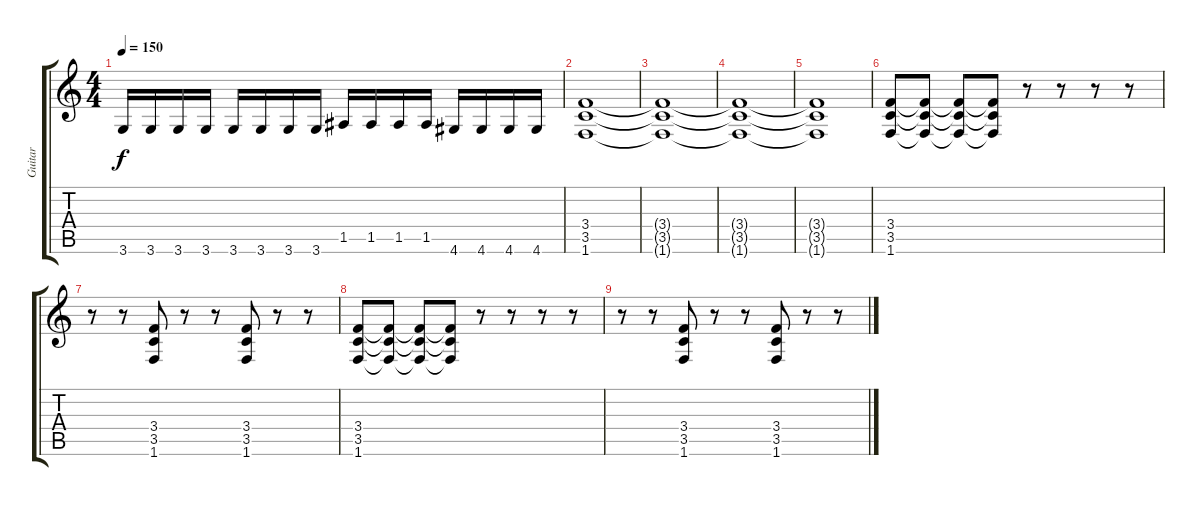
\track ("Guitar" "Guitar") {instrument distortionguitar}
\staff {score tabs}
\tuning (E4 B3 G3 D3 A2 E2) {hide}
\ts (4 4)
\tempo 150
\clef g2
\ks c
3.6.16{dy f} 3.6.16 3.6.16 3.6.16 3.6.16 3.6.16 3.6.16 3.6.16 1.5.16 1.5.16 1.5.16 1.5.16 4.6.16 4.6.16 4.6.16 4.6.16 |
(3.4 3.5 1.6).1 |
(3.4{t} 3.5{t} 1.6{t}).1 |
(3.4{t} 3.5{t} 1.6{t}).1 |
(3.4{t} 3.5{t} 1.6{t}).1 |
(3.4 3.5 1.6).8{instrument distortionguitar} (3.4{t} 3.5{t} 1.6{t}).8 (3.4{t} 3.5{t} 1.6{t}).8 (3.4{t} 3.5{t} 1.6{t}).8 r.8 r.8 r.8 r.8 |
r.8 r.8 (3.4 3.5 1.6).8 r.8 r.8 (3.4 3.5 1.6).8 r.8 r.8 |
(3.4 3.5 1.6).8{instrument distortionguitar} (3.4{t} 3.5{t} 1.6{t}).8 (3.4{t} 3.5{t} 1.6{t}).8 (3.4{t} 3.5{t} 1.6{t}).8 r.8 r.8 r.8 r.8 |
r.8 r.8 (3.4 3.5 1.6).8 r.8 r.8 (3.4 3.5 1.6).8 r.8 r.8
